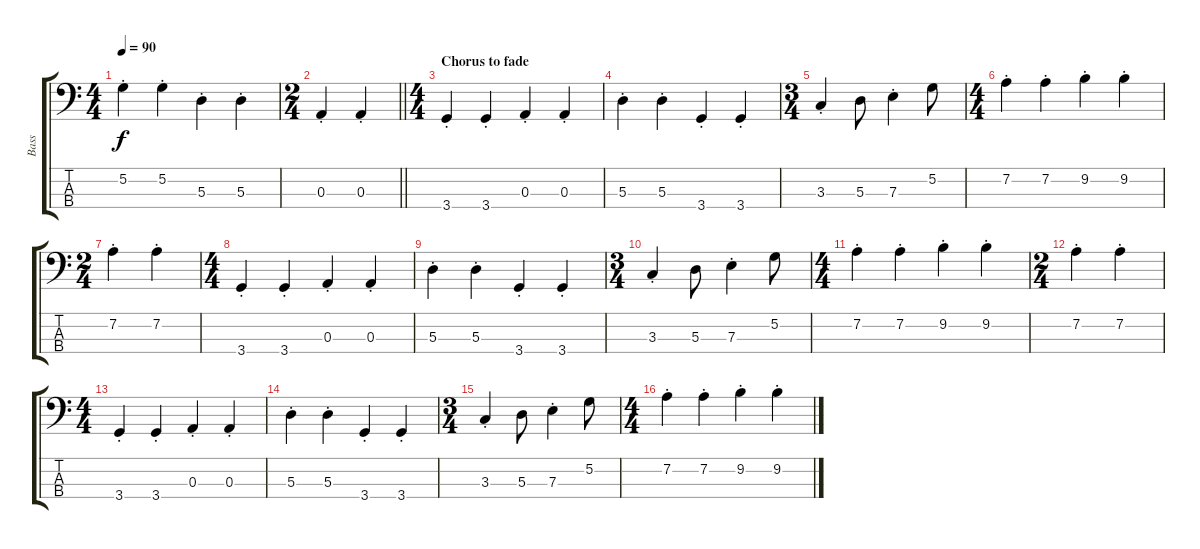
\track ("Bass" "Bass") {instrument electricbassfinger}
\staff {score tabs}
\tuning (G2 D2 A1 E1) {hide}
\ts (4 4)
\tempo 90
\clef f4
\ks c
5.2{st}.4{dy f} 5.2{st}.4 5.3{st}.4 5.3{st}.4 |
\ts (2 4)
\barLineRight lightlight
0.3{st}.4 0.3{st}.4 |
\ts (4 4)
\section ("" "Chorus to fade")
3.4{st}.4 3.4{st}.4 0.3{st}.4 0.3{st}.4 |
5.3{st}.4 5.3{st}.4 3.4{st}.4 3.4{st}.4 |
\ts (3 4)
3.3{st}.4 5.3.8 7.3{st}.4 5.2.8 |
\ts (4 4)
7.2{st}.4 7.2{st}.4 9.2{st}.4 9.2{st}.4 |
\ts (2 4)
7.2{st}.4 7.2{st}.4 |
\ts (4 4)
3.4{st}.4 3.4{st}.4 0.3{st}.4 0.3{st}.4 |
5.3{st}.4 5.3{st}.4 3.4{st}.4 3.4{st}.4 |
\ts (3 4)
3.3{st}.4 5.3.8 7.3{st}.4 5.2.8 |
\ts (4 4)
7.2{st}.4 7.2{st}.4 9.2{st}.4 9.2{st}.4 |
\ts (2 4)
7.2{st}.4 7.2{st}.4 |
\ts (4 4)
3.4{st}.4 3.4{st}.4 0.3{st}.4 0.3{st}.4 |
5.3{st}.4 5.3{st}.4 3.4{st}.4 3.4{st}.4 |
\ts (3 4)
3.3{st}.4 5.3.8 7.3{st}.4 5.2.8 |
\ts (4 4)
7.2{st}.4 7.2{st}.4 9.2{st}.4 9.2{st}.4
